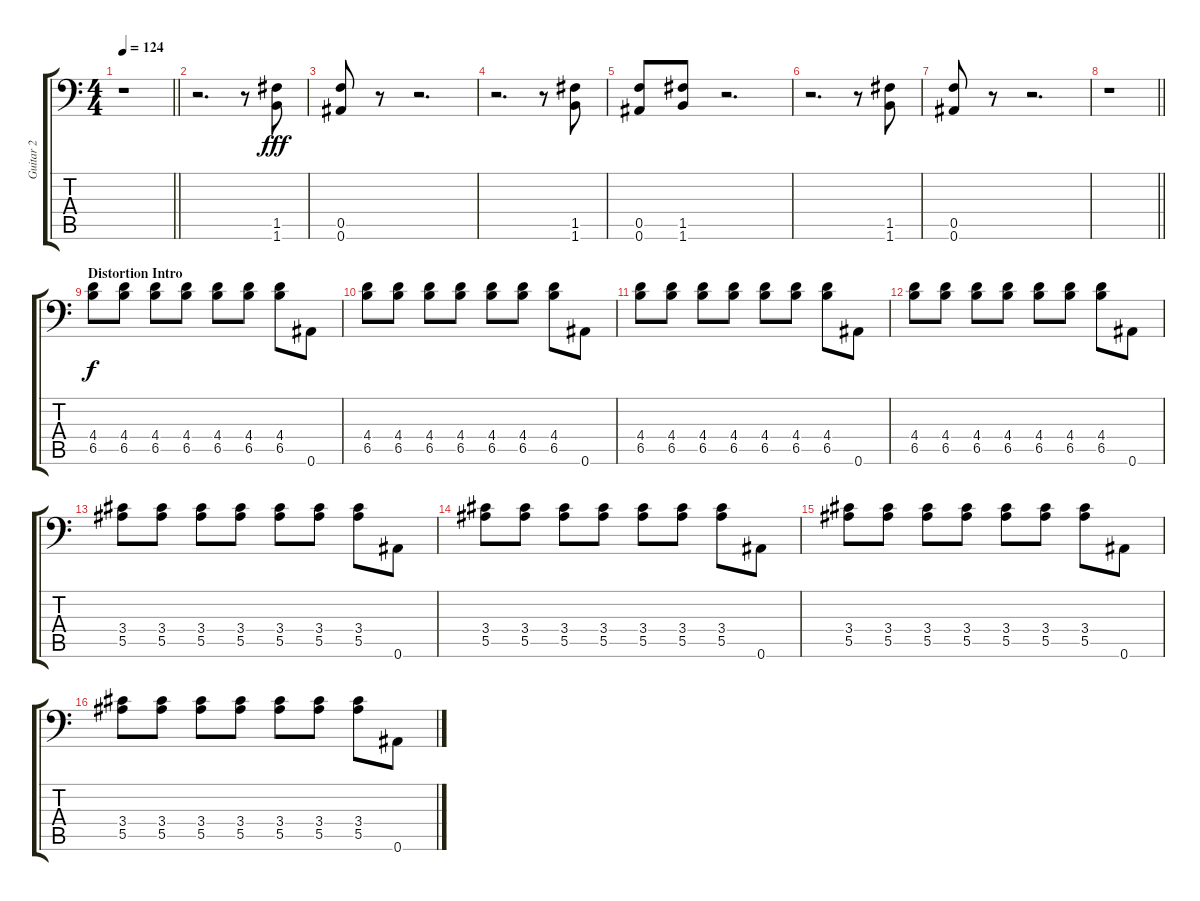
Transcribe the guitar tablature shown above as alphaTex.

\track ("Guitar 2" "Guitar 2") {instrument overdrivenguitar}
\staff {score tabs}
\tuning (C4 G3 Eb3 Bb2 F2 Bb1) {hide}
\ts (4 4)
\tempo 124
\clef f4
\barLineRight lightlight
\ks c
r.1{dy fff} |
\section ("" "")
r.2{d} r.8 (1.5 1.6).8 |
(0.5 0.6).8 r.8 r.2{d} |
r.2{d} r.8 (1.5 1.6).8 |
(0.5 0.6).8 (1.5 1.6).8 r.2{d} |
r.2{d} r.8 (1.5 1.6).8 |
(0.5 0.6).8 r.8 r.2{d} |
\barLineRight lightlight
r.1 |
\section ("" "Distortion Intro")
(4.4 6.5).8{dy f} (4.4 6.5).8 (4.4 6.5).8 (4.4 6.5).8 (4.4 6.5).8 (4.4 6.5).8 (4.4 6.5).8 0.6.8 |
(4.4 6.5).8 (4.4 6.5).8 (4.4 6.5).8 (4.4 6.5).8 (4.4 6.5).8 (4.4 6.5).8 (4.4 6.5).8 0.6.8 |
(4.4 6.5).8 (4.4 6.5).8 (4.4 6.5).8 (4.4 6.5).8 (4.4 6.5).8 (4.4 6.5).8 (4.4 6.5).8 0.6.8 |
(4.4 6.5).8 (4.4 6.5).8 (4.4 6.5).8 (4.4 6.5).8 (4.4 6.5).8 (4.4 6.5).8 (4.4 6.5).8 0.6.8 |
(3.4 5.5).8 (3.4 5.5).8 (3.4 5.5).8 (3.4 5.5).8 (3.4 5.5).8 (3.4 5.5).8 (3.4 5.5).8 0.6.8 |
(3.4 5.5).8 (3.4 5.5).8 (3.4 5.5).8 (3.4 5.5).8 (3.4 5.5).8 (3.4 5.5).8 (3.4 5.5).8 0.6.8 |
(3.4 5.5).8 (3.4 5.5).8 (3.4 5.5).8 (3.4 5.5).8 (3.4 5.5).8 (3.4 5.5).8 (3.4 5.5).8 0.6.8 |
(3.4 5.5).8 (3.4 5.5).8 (3.4 5.5).8 (3.4 5.5).8 (3.4 5.5).8 (3.4 5.5).8 (3.4 5.5).8 0.6.8
